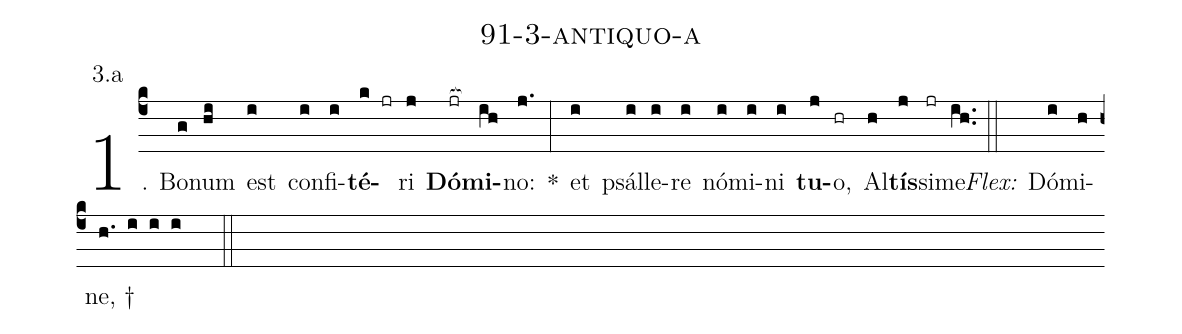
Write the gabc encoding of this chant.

name: 91-3-antiquo-a;
annotation: 3.a;
%%
(c4)1. Bo(g)num(hi) est(i) con(i)fi(i)<b>té</b>(k jr)ri(j) <b>Dó</b>(jr[ocb:1{])<b>mi</b>(ih[ocb:0}])no:(j.) *(:) et(i) psál(i)le(i)re(i) nó(i)mi(i)ni(i) <b>tu</b>(j)o,(hr) Al(h)<b>tís</b>(j)si(jr)me.(ih..) (::)
<i>Flex:</i>()  Dó(i)mi(h)ne, †(h. i i i  ::)
